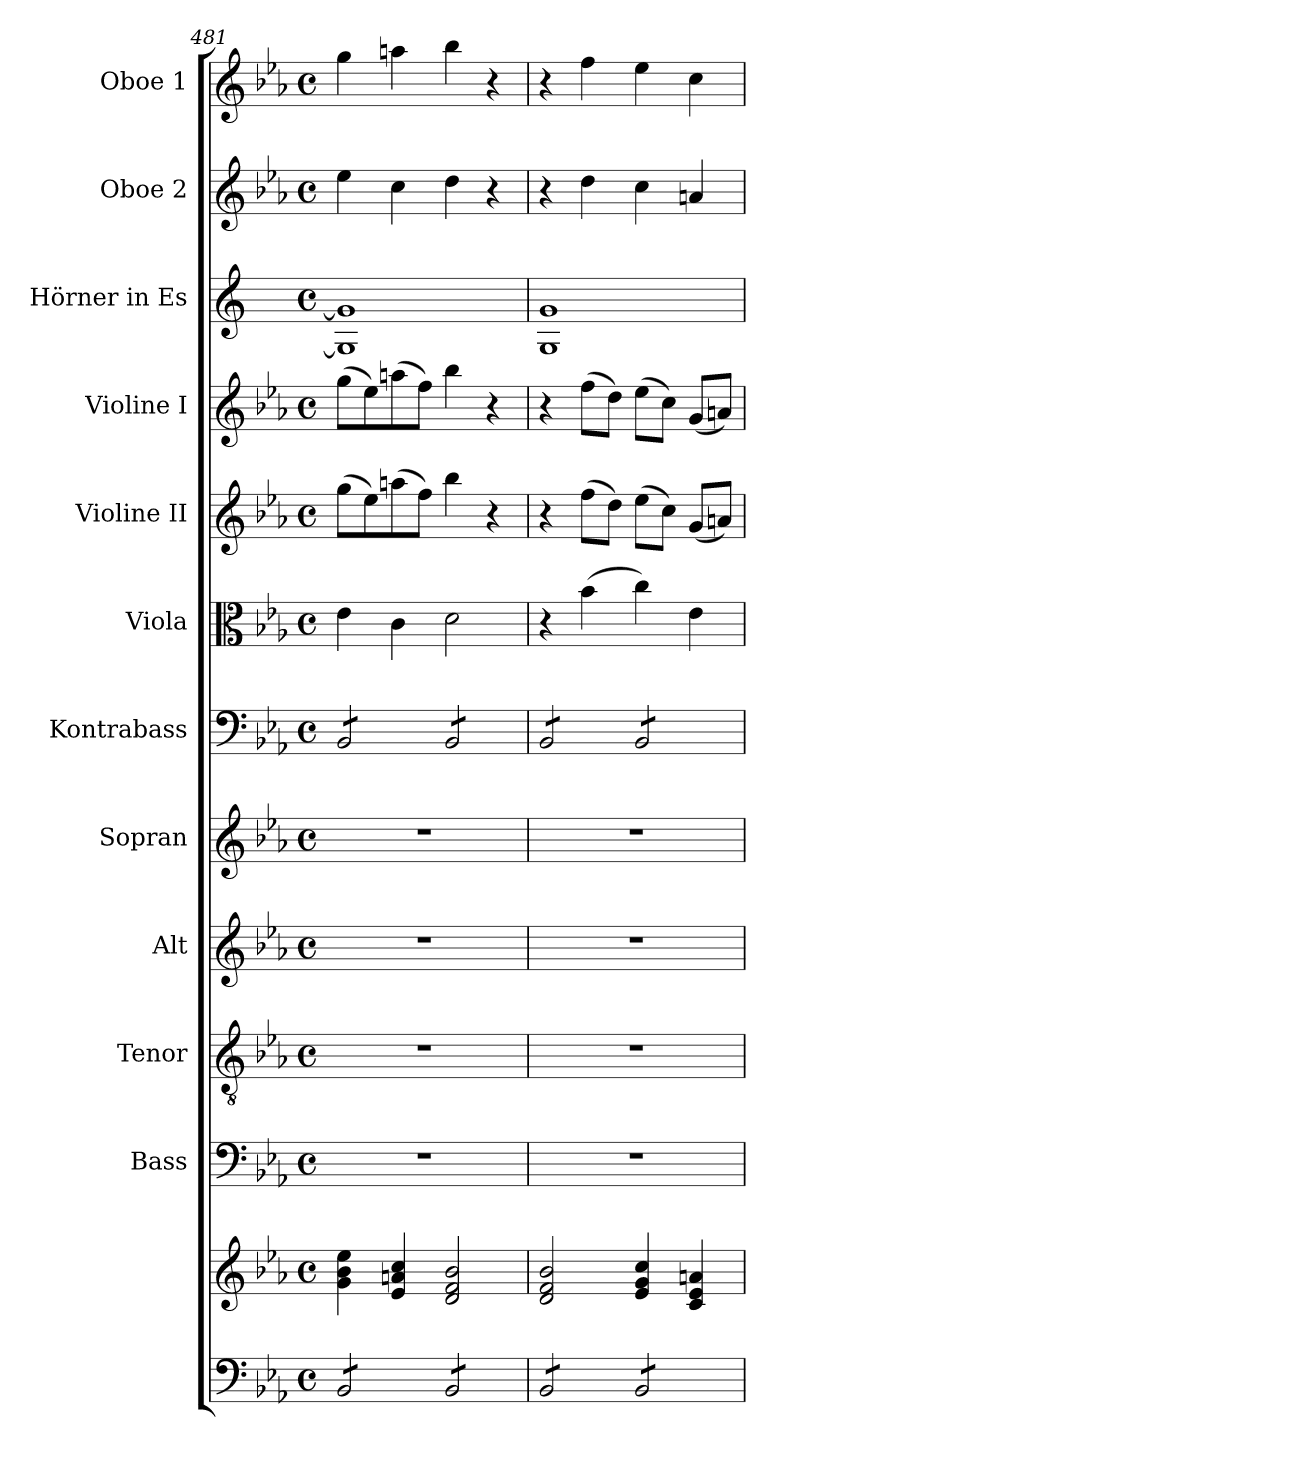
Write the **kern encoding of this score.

**kern	**kern	**kern	**kern	**kern	**kern	**kern	**kern	**kern	**kern	**kern	**kern	**kern
*part12	*part12	*part11	*part10	*part9	*part8	*part7	*part6	*part5	*part4	*part3	*part2	*part1
*staff13	*staff12	*staff11	*staff10	*staff9	*staff8	*staff7	*staff6	*staff5	*staff4	*staff3	*staff2	*staff1
*	*	*I"Bass	*I"Tenor	*I"Alt	*I"Sopran	*I"Kontrabass	*I"Viola	*I"Violine II	*I"Violine I	*I"Hörner in Es	*I"Oboe 2	*I"Oboe 1
*	*	*I'B.	*I'T.	*I'A.	*I'S.	*I'Kb.	*I'Vla.	*I'Vl. II	*I'Vl. I	*	*I'Ob. 2	*I'Ob. 1
!!LO:PB:g=z
*clefF4	*clefG2	*clefF4	*clefGv2	*clefG2	*clefG2	*clefF4	*clefC3	*clefG2	*clefG2	*clefG2	*clefG2	*clefG2
*	*	*	*	*	*	*ITrd7c12	*	*	*	*ITrd5c9	*	*
*k[b-e-a-]	*k[b-e-a-]	*k[b-e-a-]	*k[b-e-a-]	*k[b-e-a-]	*k[b-e-a-]	*k[b-e-a-]	*k[b-e-a-]	*k[b-e-a-]	*k[b-e-a-]	*k[b-e-a-]	*k[b-e-a-]	*k[b-e-a-]
*E-:	*E-:	*E-:	*E-:	*E-:	*E-:	*E-:	*E-:	*E-:	*E-:	*E-:	*E-:	*E-:
*M4/4	*M4/4	*M4/4	*M4/4	*M4/4	*M4/4	*M4/4	*M4/4	*M4/4	*M4/4	*M4/4	*M4/4	*M4/4
*met(c)	*met(c)	*met(c)	*met(c)	*met(c)	*met(c)	*met(c)	*met(c)	*met(c)	*met(c)	*met(c)	*met(c)	*met(c)
=481	=481	=481	=481	=481	=481	=481	=481	=481	=481	=481	=481	=481
*tremolo	*	*	*	*	*	*	*	*	*	*	*	*
*	*	*	*	*	*	*tremolo	*	*	*	*	*	*
8BB-/L	4g\ 4b-\ 4ee-\	1r	1r	1r	1r	8BBB-/L	4e-\	(>8gg\L	(>8gg\L	1BB-] 1B-]	4ee-\	4gg\
8BB-/	.	.	.	.	.	8BBB-/	.	8ee-\)	8ee-\)	.	.	.
8BB-/	4e-/ 4an/ 4cc/	.	.	.	.	8BBB-/	4c\	(>8aan\	(>8aan\	.	4cc\	4aan\
8BB-/J	.	.	.	.	.	8BBB-/J	.	8ff\J)	8ff\J)	.	.	.
8BB-/L	2d/ 2f/ 2b-/	.	.	.	.	8BBB-/L	2d\	4bb-\	4bb-\	.	4dd\	4bb-\
8BB-/	.	.	.	.	.	8BBB-/	.	.	.	.	.	.
8BB-/	.	.	.	.	.	8BBB-/	.	4r	4r	.	4r	4r
8BB-/J	.	.	.	.	.	8BBB-/J	.	.	.	.	.	.
=482	=482	=482	=482	=482	=482	=482	=482	=482	=482	=482	=482	=482
8BB-/L	2d/ 2f/ 2b-/	1r	1r	1r	1r	8BBB-/L	4r	4r	4r	1BB- 1B-	4r	4r
8BB-/	.	.	.	.	.	8BBB-/	.	.	.	.	.	.
8BB-/	.	.	.	.	.	8BBB-/	(>4b-\	(>8ff\L	(>8ff\L	.	4dd\	4ff\
8BB-/J	.	.	.	.	.	8BBB-/J	.	8dd\J)	8dd\J)	.	.	.
8BB-/L	4e-/ 4g/ 4cc/	.	.	.	.	8BBB-/L	4cc\)	(>8ee-\L	(>8ee-\L	.	4cc\	4ee-\
8BB-/	.	.	.	.	.	8BBB-/	.	8cc\J)	8cc\J)	.	.	.
8BB-/	4c/ 4e-/ 4an/	.	.	.	.	8BBB-/	4e-\	(<8g/L	(<8g/L	.	4an/	4cc\
8BB-/J	.	.	.	.	.	8BBB-/J	.	8an/J)	8an/J)	.	.	.
*	*	*	*	*	*	*Xtremolo	*	*	*	*	*	*
*Xtremolo	*	*	*	*	*	*	*	*	*	*	*	*
=	=	=	=	=	=	=	=	=	=	=	=	=
*-	*-	*-	*-	*-	*-	*-	*-	*-	*-	*-	*-	*-
